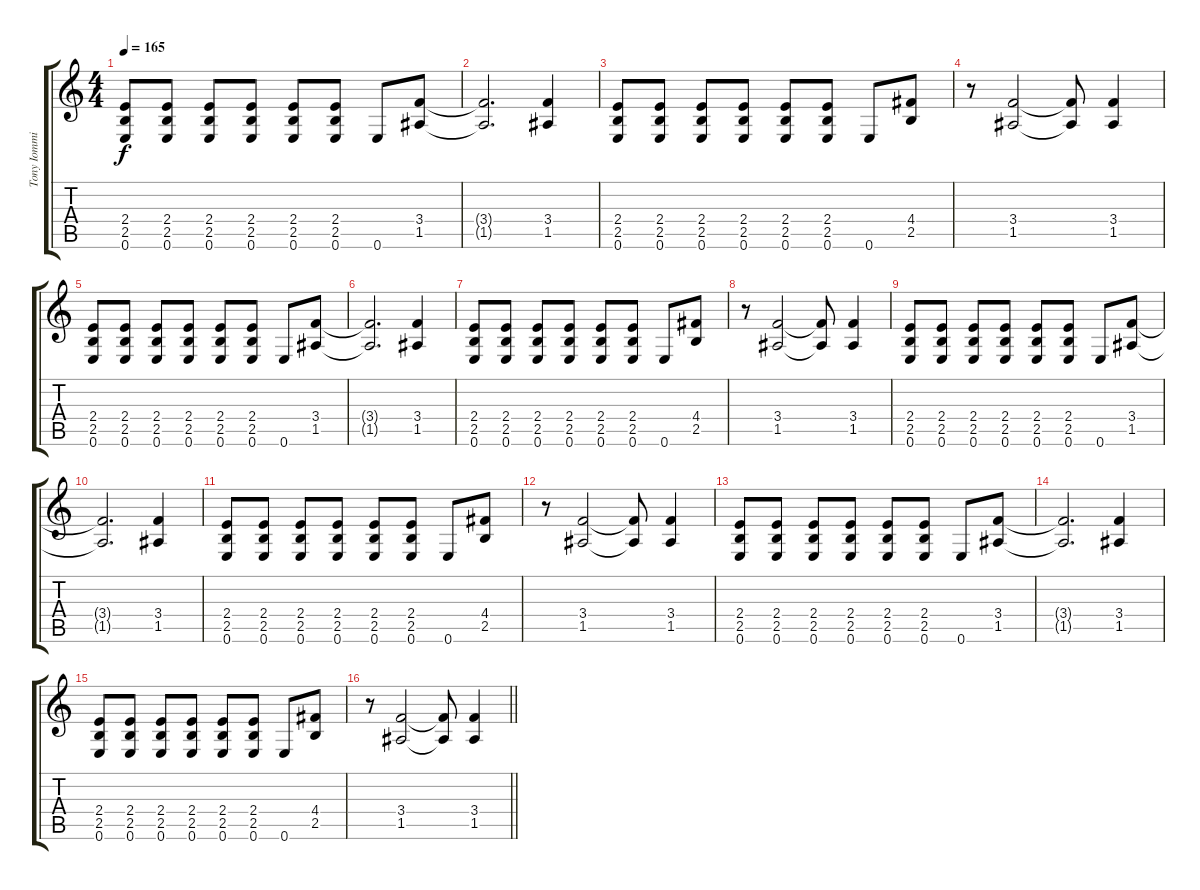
\track ("Tony Iommi" "Tony Iommi") {instrument overdrivenguitar}
\staff {score tabs}
\tuning (E4 B3 G3 D3 A2 E2) {hide}
\ts (4 4)
\tempo 165
\clef g2
\ks c
(2.4 2.5 0.6).8{dy f instrument overdrivenguitar} (2.4 2.5 0.6).8 (2.4 2.5 0.6).8 (2.4 2.5 0.6).8 (2.4 2.5 0.6).8 (2.4 2.5 0.6).8 0.6.8 (3.4 1.5).8 |
(3.4{t} 1.5{t}).2{d} (3.4 1.5).4 |
(2.4 2.5 0.6).8 (2.4 2.5 0.6).8 (2.4 2.5 0.6).8 (2.4 2.5 0.6).8 (2.4 2.5 0.6).8 (2.4 2.5 0.6).8 0.6.8 (4.4 2.5).8 |
r.8 (3.4 1.5).2 (3.4{t} 1.5{t}).8 (3.4 1.5).4 |
(2.4 2.5 0.6).8 (2.4 2.5 0.6).8 (2.4 2.5 0.6).8 (2.4 2.5 0.6).8 (2.4 2.5 0.6).8 (2.4 2.5 0.6).8 0.6.8 (3.4 1.5).8 |
(3.4{t} 1.5{t}).2{d} (3.4 1.5).4 |
(2.4 2.5 0.6).8 (2.4 2.5 0.6).8 (2.4 2.5 0.6).8 (2.4 2.5 0.6).8 (2.4 2.5 0.6).8 (2.4 2.5 0.6).8 0.6.8 (4.4 2.5).8 |
r.8 (3.4 1.5).2 (3.4{t} 1.5{t}).8 (3.4 1.5).4 |
(2.4 2.5 0.6).8 (2.4 2.5 0.6).8 (2.4 2.5 0.6).8 (2.4 2.5 0.6).8 (2.4 2.5 0.6).8 (2.4 2.5 0.6).8 0.6.8 (3.4 1.5).8 |
(3.4{t} 1.5{t}).2{d} (3.4 1.5).4 |
(2.4 2.5 0.6).8 (2.4 2.5 0.6).8 (2.4 2.5 0.6).8 (2.4 2.5 0.6).8 (2.4 2.5 0.6).8 (2.4 2.5 0.6).8 0.6.8 (4.4 2.5).8 |
r.8 (3.4 1.5).2 (3.4{t} 1.5{t}).8 (3.4 1.5).4 |
(2.4 2.5 0.6).8 (2.4 2.5 0.6).8 (2.4 2.5 0.6).8 (2.4 2.5 0.6).8 (2.4 2.5 0.6).8 (2.4 2.5 0.6).8 0.6.8 (3.4 1.5).8 |
(3.4{t} 1.5{t}).2{d} (3.4 1.5).4 |
(2.4 2.5 0.6).8 (2.4 2.5 0.6).8 (2.4 2.5 0.6).8 (2.4 2.5 0.6).8 (2.4 2.5 0.6).8 (2.4 2.5 0.6).8 0.6.8 (4.4 2.5).8 |
\barLineRight lightlight
r.8 (3.4 1.5).2 (3.4{t} 1.5{t}).8 (3.4 1.5).4
